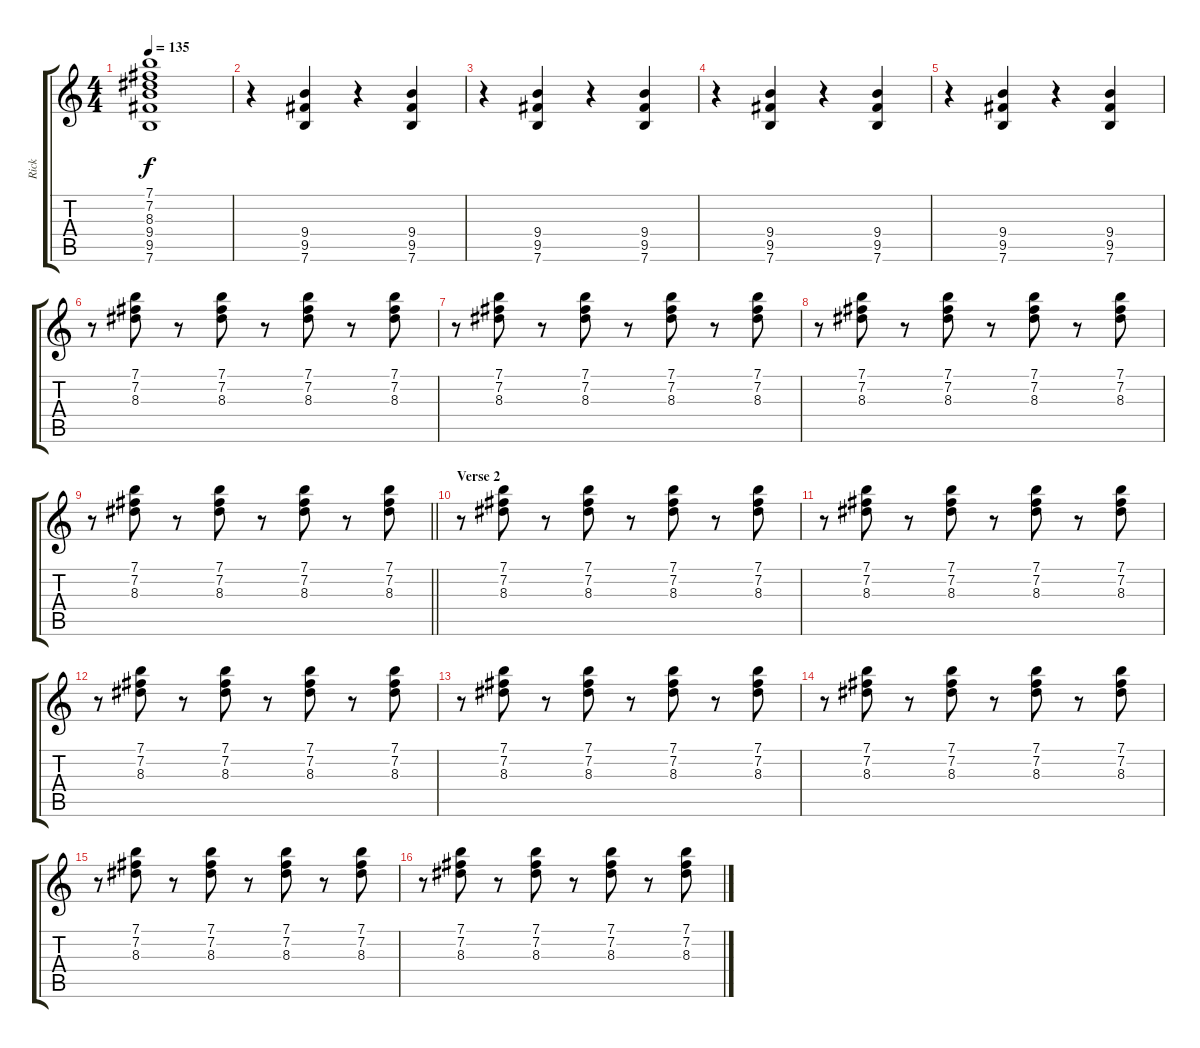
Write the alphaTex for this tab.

\track ("Rick" "Rick") {instrument distortionguitar}
\staff {score tabs}
\tuning (E4 B3 G3 D3 A2 E2) {hide}
\ts (4 4)
\tempo 135
\clef g2
\ks c
(7.1{t} 7.2{t} 8.3{t} 9.4{t} 9.5{t} 7.6{t}).1{dy f} |
r.4 (9.4 9.5 7.6).4 r.4 (9.4 9.5 7.6).4 |
r.4 (9.4 9.5 7.6).4 r.4 (9.4 9.5 7.6).4 |
r.4 (9.4 9.5 7.6).4 r.4 (9.4 9.5 7.6).4 |
r.4 (9.4 9.5 7.6).4 r.4 (9.4 9.5 7.6).4 |
r.8 (7.1 7.2 8.3).8 r.8 (7.1 7.2 8.3).8 r.8 (7.1 7.2 8.3).8 r.8 (7.1 7.2 8.3).8 |
r.8 (7.1 7.2 8.3).8 r.8 (7.1 7.2 8.3).8 r.8 (7.1 7.2 8.3).8 r.8 (7.1 7.2 8.3).8 |
r.8 (7.1 7.2 8.3).8 r.8 (7.1 7.2 8.3).8 r.8 (7.1 7.2 8.3).8 r.8 (7.1 7.2 8.3).8 |
\barLineRight lightlight
r.8 (7.1 7.2 8.3).8 r.8 (7.1 7.2 8.3).8 r.8 (7.1 7.2 8.3).8 r.8 (7.1 7.2 8.3).8 |
\section ("" "Verse 2")
r.8 (7.1 7.2 8.3).8 r.8 (7.1 7.2 8.3).8 r.8 (7.1 7.2 8.3).8 r.8 (7.1 7.2 8.3).8 |
r.8 (7.1 7.2 8.3).8 r.8 (7.1 7.2 8.3).8 r.8 (7.1 7.2 8.3).8 r.8 (7.1 7.2 8.3).8 |
r.8 (7.1 7.2 8.3).8 r.8 (7.1 7.2 8.3).8 r.8 (7.1 7.2 8.3).8 r.8 (7.1 7.2 8.3).8 |
r.8 (7.1 7.2 8.3).8 r.8 (7.1 7.2 8.3).8 r.8 (7.1 7.2 8.3).8 r.8 (7.1 7.2 8.3).8 |
r.8 (7.1 7.2 8.3).8 r.8 (7.1 7.2 8.3).8 r.8 (7.1 7.2 8.3).8 r.8 (7.1 7.2 8.3).8 |
r.8 (7.1 7.2 8.3).8 r.8 (7.1 7.2 8.3).8 r.8 (7.1 7.2 8.3).8 r.8 (7.1 7.2 8.3).8 |
r.8 (7.1 7.2 8.3).8 r.8 (7.1 7.2 8.3).8 r.8 (7.1 7.2 8.3).8 r.8 (7.1 7.2 8.3).8
